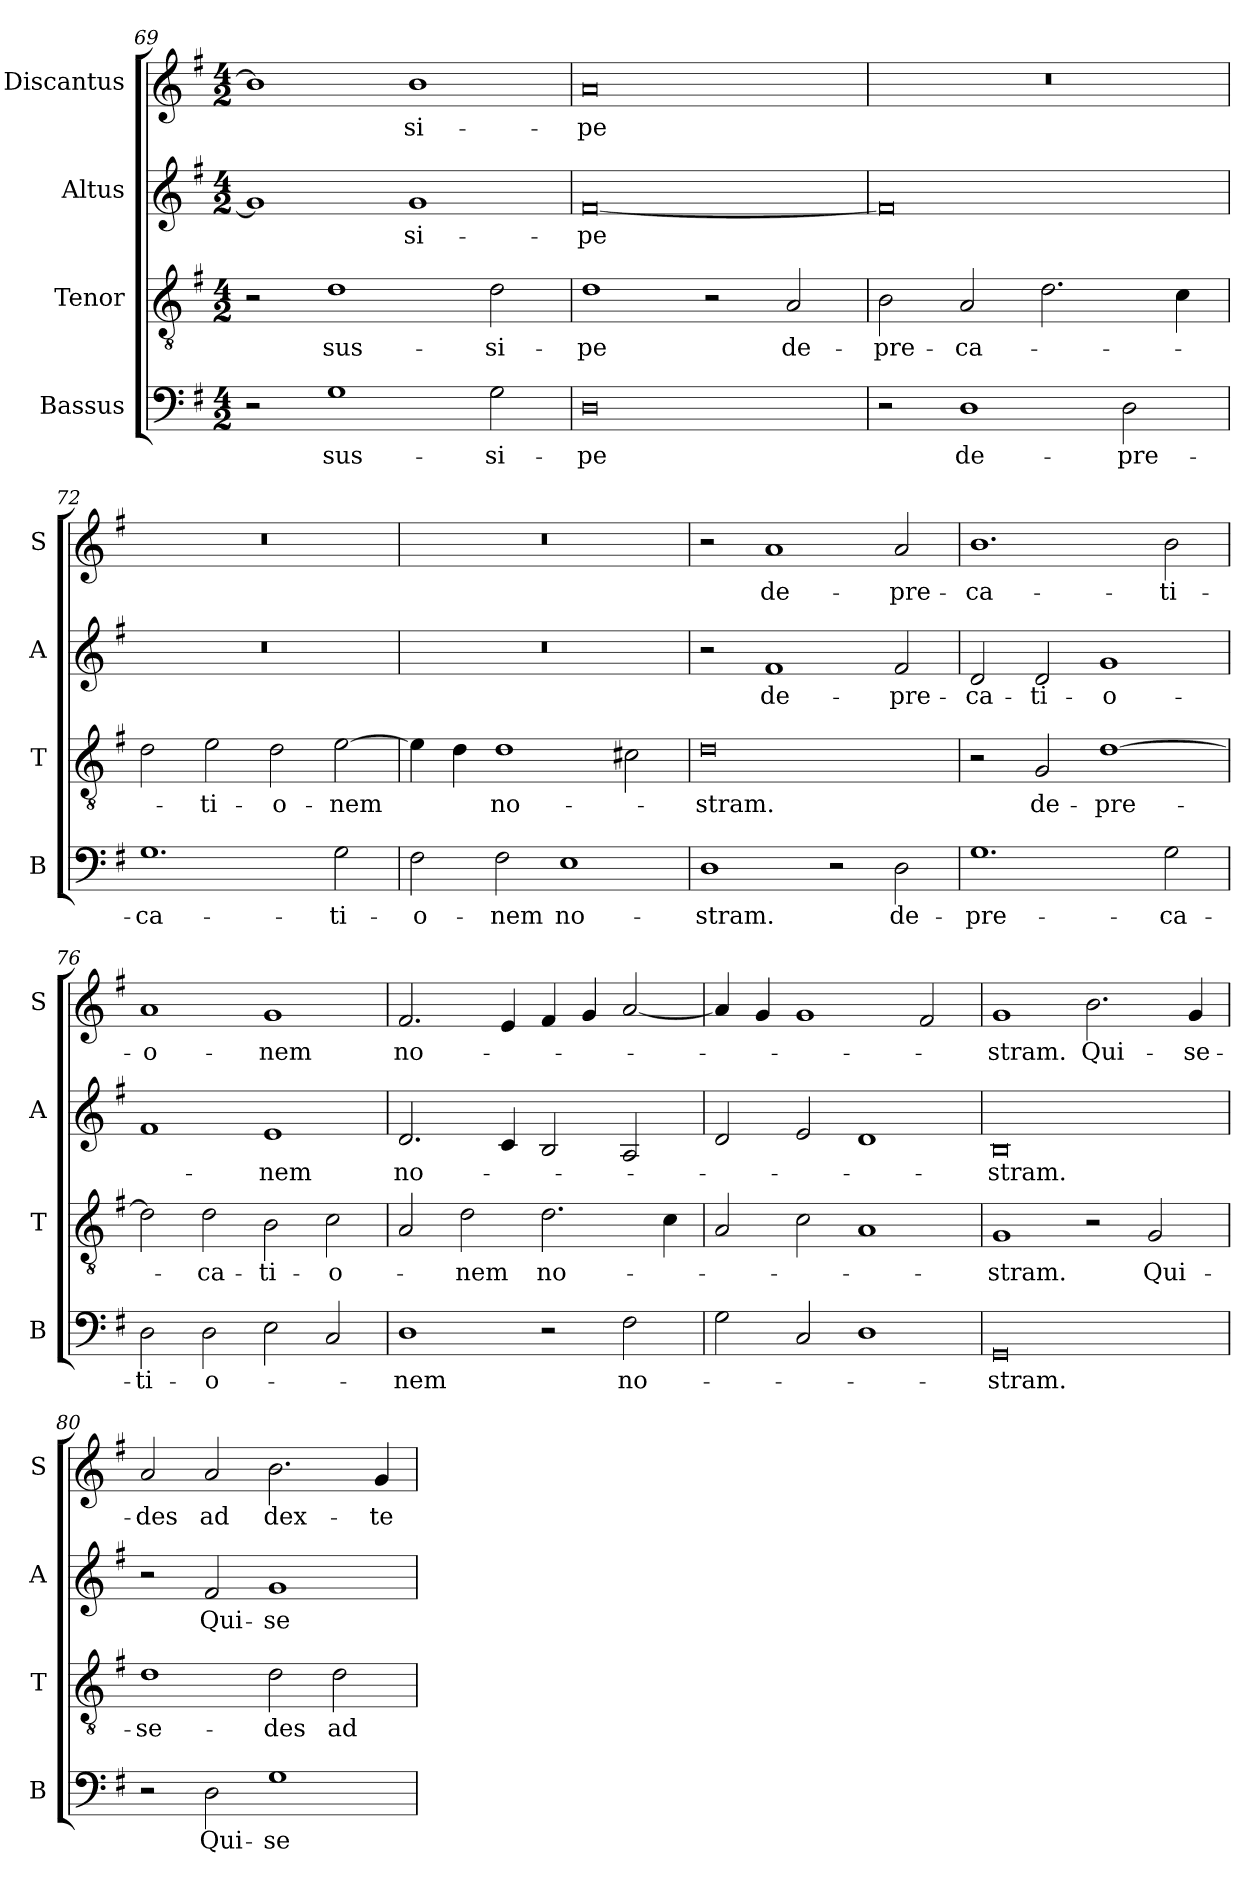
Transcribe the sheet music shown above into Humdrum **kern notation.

**kern	**text	**kern	**text	**kern	**text	**kern	**text
*part4	*part4	*part3	*part3	*part2	*part2	*part1	*part1
*staff4	*staff4	*staff3	*staff3	*staff2	*staff2	*staff1	*staff1
*I"Bassus	*	*I"Tenor	*	*I"Altus	*	*I"Discantus	*
*I'B	*	*I'T	*	*I'A	*	*I'S	*
*clefF4	*	*clefGv2	*	*clefG2	*	*clefG2	*
*k[f#]	*	*k[f#]	*	*k[f#]	*	*k[f#]	*
*G:	*	*G:	*	*G:	*	*G:	*
*M4/2	*	*M4/2	*	*M4/2	*	*M4/2	*
=69	=69	=69	=69	=69	=69	=69	=69
2r	.	2r	.	1g]	.	1b]	.
!	!LO:LY:b	!	!LO:LY:b	!	!	!	!
1G	sus-	1d	sus-	.	.	.	.
!	!	!	!	!	!LO:LY:b	!	!LO:LY:b
.	.	.	.	1g	-si-	1b	-si-
!	!LO:LY:b	!	!LO:LY:b	!	!	!	!
2G\	-si-	2d\	-si-	.	.	.	.
=70	=70	=70	=70	=70	=70	=70	=70
!	!LO:LY:b	!	!LO:LY:b	!	!LO:LY:b	!	!LO:LY:b
0D	-pe	1d	-pe	[0f#	-pe	0a	-pe
.	.	2r	.	.	.	.	.
!	!	!	!LO:LY:b	!	!	!	!
.	.	2A/	de-	.	.	.	.
=71	=71	=71	=71	=71	=71	=71	=71
!	!	!	!LO:LY:b	!	!	!	!
2r	.	2B\	-pre-	0f#]	.	0r	.
!	!LO:LY:b	!	!LO:LY:b	!	!	!	!
1D	de-	2A/	-ca-	.	.	.	.
.	.	2.d\	.	.	.	.	.
!	!LO:LY:b	!	!	!	!	!	!
2D\	-pre-	.	.	.	.	.	.
.	.	4c\	.	.	.	.	.
!!LO:LB:g=z
=72	=72	=72	=72	=72	=72	=72	=72
!	!LO:LY:b	!	!	!	!	!	!
1.G	-ca-	2d\	.	0r	.	0r	.
!	!	!	!LO:LY:b	!	!	!	!
.	.	2e\	-ti-	.	.	.	.
!	!	!	!LO:LY:b	!	!	!	!
.	.	2d\	-o-	.	.	.	.
!	!LO:LY:b	!	!LO:LY:b	!	!	!	!
2G\	-ti-	[2e\	-nem	.	.	.	.
=73	=73	=73	=73	=73	=73	=73	=73
!	!LO:LY:b	!	!	!	!	!	!
2F#\	-o-	4e\]	.	0r	.	0r	.
.	.	4d\	.	.	.	.	.
!	!LO:LY:b	!	!LO:LY:b	!	!	!	!
2F#\	-nem	1d	no-	.	.	.	.
!	!LO:LY:b	!	!	!	!	!	!
1E	no-	.	.	.	.	.	.
.	.	2c#X\	.	.	.	.	.
=74	=74	=74	=74	=74	=74	=74	=74
!	!LO:LY:b	!	!LO:LY:b	!	!	!	!
1D	-stram.	0d	-stram.	2r	.	2r	.
!	!	!	!	!	!LO:LY:b	!	!LO:LY:b
.	.	.	.	1f#	de-	1a	de-
2r	.	.	.	.	.	.	.
!	!LO:LY:b	!	!	!	!LO:LY:b	!	!LO:LY:b
2D\	de-	.	.	2f#/	-pre-	2a/	-pre-
=75	=75	=75	=75	=75	=75	=75	=75
!	!LO:LY:b	!	!	!	!LO:LY:b	!	!LO:LY:b
1.G	-pre-	2r	.	2d/	-ca-	1.b	-ca-
!	!	!	!LO:LY:b	!	!LO:LY:b	!	!
.	.	2G/	de-	2d/	-ti-	.	.
!	!	!	!LO:LY:b	!	!LO:LY:b	!	!
.	.	[1d	-pre-	1g	-o-	.	.
!	!LO:LY:b	!	!	!	!	!	!LO:LY:b
2G\	-ca-	.	.	.	.	2b\	-ti-
=76	=76	=76	=76	=76	=76	=76	=76
!	!LO:LY:b	!	!	!	!	!	!LO:LY:b
2D\	-ti-	2d\]	.	1f#	.	1a	-o-
!	!LO:LY:b	!	!LO:LY:b	!	!	!	!
2D\	-o-	2d\	-ca-	.	.	.	.
!	!	!	!LO:LY:b	!	!LO:LY:b	!	!LO:LY:b
2E\	.	2B\	-ti-	1e	-nem	1g	-nem
!	!	!	!LO:LY:b	!	!	!	!
2C/	.	2c\	-o-	.	.	.	.
=77	=77	=77	=77	=77	=77	=77	=77
!	!LO:LY:b	!	!	!	!LO:LY:b	!	!LO:LY:b
1D	-nem	2A/	.	2.d/	no-	2.f#/	no-
!	!	!	!LO:LY:b	!	!	!	!
.	.	2d\	-nem	.	.	.	.
.	.	.	.	4c/	.	4e/	.
!	!	!	!LO:LY:b	!	!	!	!
2r	.	2.d\	no-	2B/	.	4f#/	.
.	.	.	.	.	.	4g/	.
!	!LO:LY:b	!	!	!	!	!	!
2F#\	no-	.	.	2A/	.	[2a/	.
.	.	4c\	.	.	.	.	.
=78	=78	=78	=78	=78	=78	=78	=78
2G\	.	2A/	.	2d/	.	4a/]	.
.	.	.	.	.	.	4g/	.
2C/	.	2c\	.	2e/	.	1g	.
1D	.	1A	.	1d	.	.	.
.	.	.	.	.	.	2f#/	.
=79	=79	=79	=79	=79	=79	=79	=79
!	!LO:LY:b	!	!LO:LY:b	!	!LO:LY:b	!	!LO:LY:b
0GG	-stram.	1G	-stram.	0B	-stram.	1g	-stram.
!	!	!	!	!	!	!	!LO:LY:b
.	.	2r	.	.	.	2.b\	Qui-
!	!	!	!LO:LY:b	!	!	!	!
.	.	2G/	Qui-	.	.	.	.
!	!	!	!	!	!	!	!LO:LY:b
.	.	.	.	.	.	4g/	-se-
!!LO:PB:g=z
=80	=80	=80	=80	=80	=80	=80	=80
!	!	!	!LO:LY:b	!	!	!	!LO:LY:b
2r	.	1d	-se-	2r	.	2a/	-des
!	!LO:LY:b	!	!	!	!LO:LY:b	!	!LO:LY:b
2D\	Qui-	.	.	2f#/	Qui-	2a/	ad
!	!LO:LY:b	!	!LO:LY:b	!	!LO:LY:b	!	!LO:LY:b
1G	-se-	2d\	-des	1g	-se-	2.b\	dex-
!	!	!	!LO:LY:b	!	!	!	!
.	.	2d\	ad	.	.	.	.
!	!	!	!	!	!	!	!LO:LY:b
.	.	.	.	.	.	4g/	-te-
=	=	=	=	=	=	=	=
*-	*-	*-	*-	*-	*-	*-	*-
